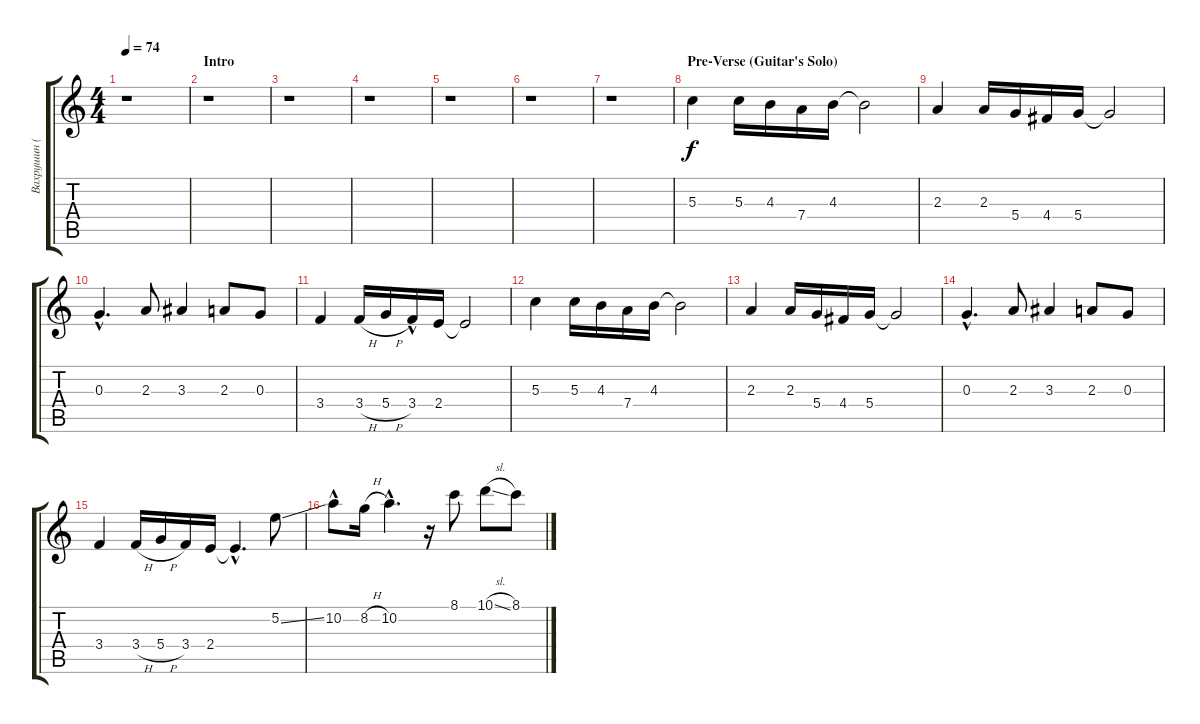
\track ("Вахрушин (Overdub)" "Вахрушин (") {instrument overdrivenguitar}
\staff {score tabs}
\tuning (E4 B3 G3 D3 A2 E2) {hide}
\ts (4 4)
\tempo 74
\clef g2
\ks c
r.1{dy f instrument overdrivenguitar} |
\section ("" "Intro")
r.1 |
r.1 |
r.1 |
r.1 |
r.1 |
r.1 |
\section ("" "Pre-Verse (Guitar's Solo)")
5.3.4 5.3.16 4.3.16 7.4.16 4.3.16 4.3{t}.2 |
2.3.4 2.3.16 5.4.16 4.4.16 5.4.16 5.4{t}.2 |
0.3{hac}.4{d} 2.3.8 3.3.4 2.3.8 0.3.8 |
3.4.4 3.4{h}.16 5.4{h}.16 3.4{hac}.16 2.4.16 2.4{t}.2 |
5.3.4 5.3.16 4.3.16 7.4.16 4.3.16 4.3{t}.2 |
2.3.4 2.3.16 5.4.16 4.4.16 5.4.16 5.4{t}.2 |
0.3{hac}.4{d} 2.3.8 3.3.4 2.3.8 0.3.8 |
3.4.4 3.4{h}.16 5.4{h}.16 3.4.16 2.4.16 2.4{hac t}.4{d} 5.2{ss}.8 |
10.2{hac}.8 8.2{h}.16 10.2{hac}.4{d} r.16 8.1.8 10.1{sl}.8 8.1.8
